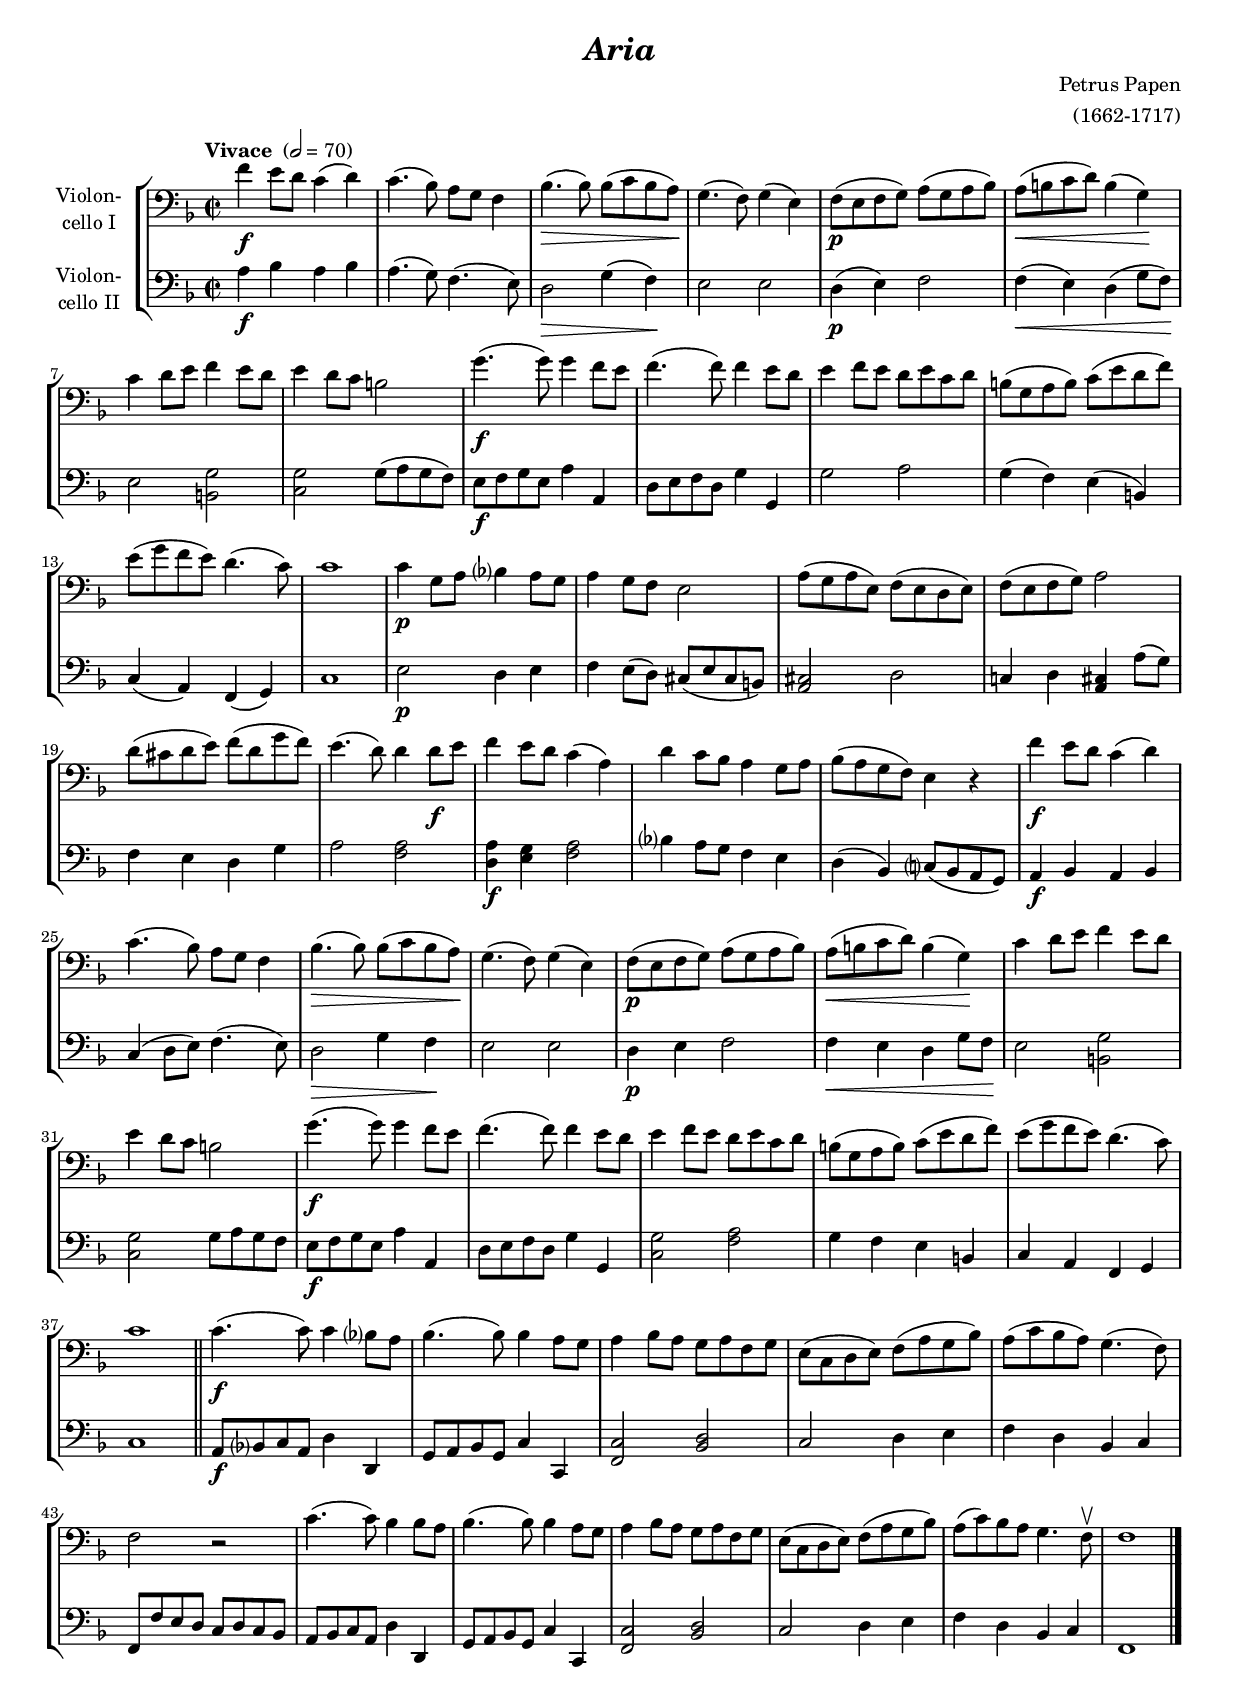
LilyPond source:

\version "2.18.2"
\include "deutsch.ly"
  
#(set-global-staff-size 17.25)

\header {
  title     = \markup \bold \italic "Aria"
  composer  = "Petrus Papen"
  arranger  = "(1662-1717)"
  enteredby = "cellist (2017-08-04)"
%  piece     = ""
}

voiceconsts = {
  \key g \major
  \time 2/2
  \clef "bass"
% \numericTimeSignature
  \compressFullBarRests
  % Set default beaming for all staves
%  \set Timing.beamExceptions = #'()
%  \set Timing.baseMoment     = #(ly:make-moment 1 4)
%  \set Timing.beatStructure  = #'(1 1 1)
  \tempo "Vivace " 2=70
}

mifl = "flute"
miob = "oboe"
mifh = "french horn"
mist = "string ensemble 1"
%minstr = "accordion"
miba = "cello"

va = \relative c'' {
  \voiceconsts
  
  g4\f fis8 e d4( e)
  d4.( c8) h a g4
  c4.(\> c8) c( d c h)\!
  a4.( g8) a4( fis)
  g8(\p fis g a) h( a h c)

  h(\< cis d e) cis4( a)\!
  d e8 fis g4 fis8 e
  fis4 e8 d cis2
  a'4.(\f a8) a4 g8 fis
  g4.( g8) g4 fis8 e

  fis4 g8 fis e fis d e
  cis( a h cis) d( fis e g)
  fis( a g fis) e4.( d8)
  d1
  d4\p a8 h c?4 h8 a
  h4 a8 g fis2

  h8( a h fis) g( fis e fis)
  g( fis g a) h2
  e8( dis e fis) g( e a g)
  fis4.( e8) e4 e8\f fis
  g4 fis8 e d4( h)

  e d8 c h4 a8 h
  c( h a g) fis4 r
  g'\f fis8 e d4( e)
  d4.( c8) h a g4
  c4.(\> c8) c( d c h)\!
  a4.( g8) a4( fis)

  g8(\p fis g a) h( a h c)
  h(\< cis d e) cis4( a)\!
  d e8 fis g4 fis8 e
  fis4 e8 d cis2
  a'4.(\f a8) a4 g8 fis

  g4.( g8) g4 fis8 e
  fis4 g8 fis e fis d e
  cis( a h cis) d( fis e g)
  fis( a g fis) e4.( d8)
  d1 \bar "||"

  d4.(\f d8) d4 c?8 h
  c4.( c8) c4 h8 a
  h4 c8 h a h g a
  fis( d e fis) g( h a c)
  h( d c h) a4.( g8)
  g2 r

  d'4.( d8) c4 c8 h
  c4.( c8) c4 h8 a
  h4 c8 h a h g a
  fis( d e fis) g( h a c)
  h( d) c h a4. g8\upbow
  g1 \bar "|."
}

vb = \relative c' {
  \voiceconsts

  h4\f c h c
  h4.( a8) g4.( fis8)
  e2\> a4( g)\!
  fis2 fis
  e4(\p fis) g2
  g4(\< fis) e( a8 g)\!
  fis2 <cis a'>
  <d a'> a'8( h a g)

  fis\f g a fis h4 h,
  e8 fis g e a4 a,
  a'2 h
  a4( g) fis( cis)
  d( h) g( a)
  d1
  fis2\p e4 fis
  g fis8( e) dis( fis dis cis)

  <h dis>2 e
  d!4 e <h dis> h'8( a)
  g4 fis e a
  h2 <g h>
  <e h'>4\f <fis a> <g h>2
  c?4 h8 a g4 fis
  e( c) d?8( c h a)
  h4\f c h c

  d( e8 fis) g4.( fis8)
  e2\> a4 g\!
  fis2 fis
  e4\p fis g2
  g4\< fis e a8 g\!
  fis2 <cis a'>
  <d a'> a'8 h a g
  fis\f g a fis h4 h,

  e8 fis g e a4 a,
  <d a'>2 <g h>
  a4 g fis cis
  d h g a
  d1 \bar "||"
  h8\f c? d h e4 e,
  a8 h c a d4 d,
  <g d'>2 <c e>
  d e4 fis

  g e c d
  g,8 g' fis e d e d c
  h c d h e4 e,
  a8 h c a d4 d,
  <g d'>2 <c e>
  d e4 fis
  g e c d
  g,1 \bar "|."
}


music = \new StaffGroup <<
      \new Staff {
	\set Staff.midiInstrument = \miba
	\set Staff.instrumentName = \markup \center-column { "Violon-" "cello I" }
	\transpose g f { \va }
      }

      \new Staff {
	\set Staff.midiInstrument = \miba
	\set Staff.instrumentName = \markup \center-column { "Violon-" "cello II" }
	\transpose g f { \vb }
      }
>>

\book {
  \score {
    \music
    \layout {}
  }

  \score {
    \unfoldRepeats \music

    \midi {
      \context {
        \Score
      }
    }
  }
}
